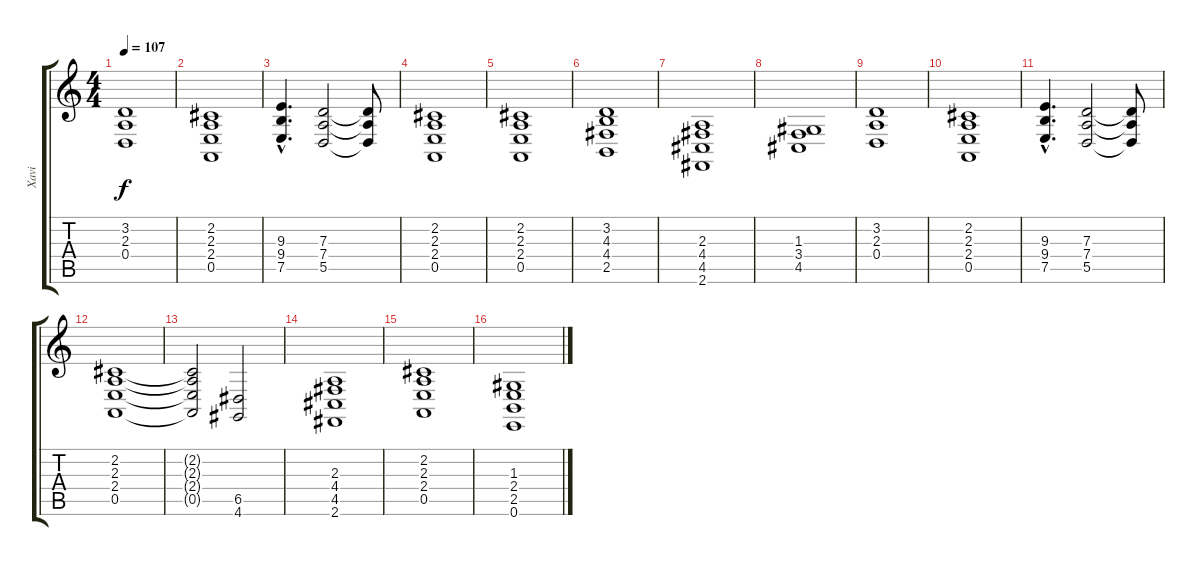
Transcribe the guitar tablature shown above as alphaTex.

\track ("Xavi" "Xavi") {instrument stringensemble1}
\staff {score tabs}
\tuning (E4 B3 G3 D3 A2 E2) {hide}
\ts (4 4)
\tempo 107
\clef g2
\ks c
(3.2 2.3 0.4).1{dy f} |
(2.2 2.3 2.4 0.5).1 |
(9.3{hac} 9.4{hac} 7.5{hac}).4{d} (7.3 7.4 5.5).2 (7.3{t} 7.4{t} 5.5{t}).8 |
(2.2 2.3 2.4 0.5).1 |
(2.2 2.3 2.4 0.5).1{volume 8} |
(3.2 4.3 4.4 2.5).1 |
(2.3 4.4 4.5 2.6).1 |
(1.3 3.4 4.5).1 |
(3.2 2.3 0.4).1 |
(2.2 2.3 2.4 0.5).1 |
(9.3{hac} 9.4{hac} 7.5{hac}).4{d} (7.3 7.4 5.5).2 (7.3{t} 7.4{t} 5.5{t}).8 |
(2.2 2.3 2.4 0.5).1 |
(2.2{t} 2.3{t} 2.4{t} 0.5{t}).2 (6.5 4.6).2 |
(2.3 4.4 4.5 2.6).1 |
(2.2 2.3 2.4 0.5).1 |
(1.3 2.4 2.5 0.6).1
